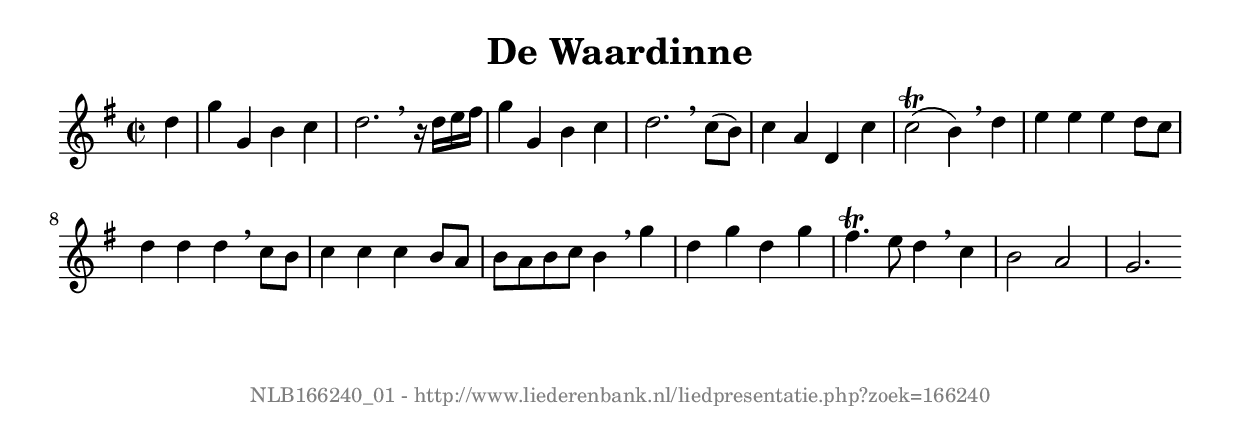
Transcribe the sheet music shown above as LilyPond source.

%
% produced by wce2krn 1.64 (7 June 2014)
%
\version"2.16"
#(append! paper-alist '(("long" . (cons (* 210 mm) (* 2000 mm)))))
#(set-default-paper-size "long")
sb = {\breathe}
mBreak = {\breathe }
bBreak = {\breathe }
x = {\once\override NoteHead #'style = #'cross }
gl=\glissando
itime={\override Staff.TimeSignature #'stencil = ##f }
ficta = {\once\set suggestAccidentals = ##t}
fine = {\once\override Score.RehearsalMark #'self-alignment-X = #1 \mark \markup {\italic{Fine}}}
dc = {\once\override Score.RehearsalMark #'self-alignment-X = #1 \mark \markup {\italic{D.C.}}}
dcf = {\once\override Score.RehearsalMark #'self-alignment-X = #1 \mark \markup {\italic{D.C. al Fine}}}
dcc = {\once\override Score.RehearsalMark #'self-alignment-X = #1 \mark \markup {\italic{D.C. al Coda}}}
ds = {\once\override Score.RehearsalMark #'self-alignment-X = #1 \mark \markup {\italic{D.S.}}}
dsf = {\once\override Score.RehearsalMark #'self-alignment-X = #1 \mark \markup {\italic{D.S. al Fine}}}
dsc = {\once\override Score.RehearsalMark #'self-alignment-X = #1 \mark \markup {\italic{D.S. al Coda}}}
pv = {\set Score.repeatCommands = #'((volta "1"))}
sv = {\set Score.repeatCommands = #'((volta "2"))}
tv = {\set Score.repeatCommands = #'((volta "3"))}
qv = {\set Score.repeatCommands = #'((volta "4"))}
xv = {\set Score.repeatCommands = #'((volta #f))}
\header{ tagline = ""
title = "De Waardinne"
}
\score {{
\key g \major
\relative g'
{
\set melismaBusyProperties = #'()
\partial 32*8
\time 2/2
\tempo 4=120
\override Score.MetronomeMark #'transparent = ##t
\override Score.RehearsalMark #'break-visibility = #(vector #t #t #f)
d'4 g g, b c d2. \sb r16 d e fis g4 g, b c d2. \sb c8 (b) c4 a d, c' c2 (^\trill b4) \sb d e e e d8 c d4 d d \mBreak
c8 b c4 c c b8 a b a b c b4 \sb g' d g d g fis4.^\trill e8 d4 \sb c b2 a g2. \bar ":|"
 }}
 \midi { }
 \layout {
            indent = 0.0\cm
}
}
\markup { \vspace #0 } \markup { \with-color #grey \fill-line { \center-column { \smaller "NLB166240_01 - http://www.liederenbank.nl/liedpresentatie.php?zoek=166240" } } }
